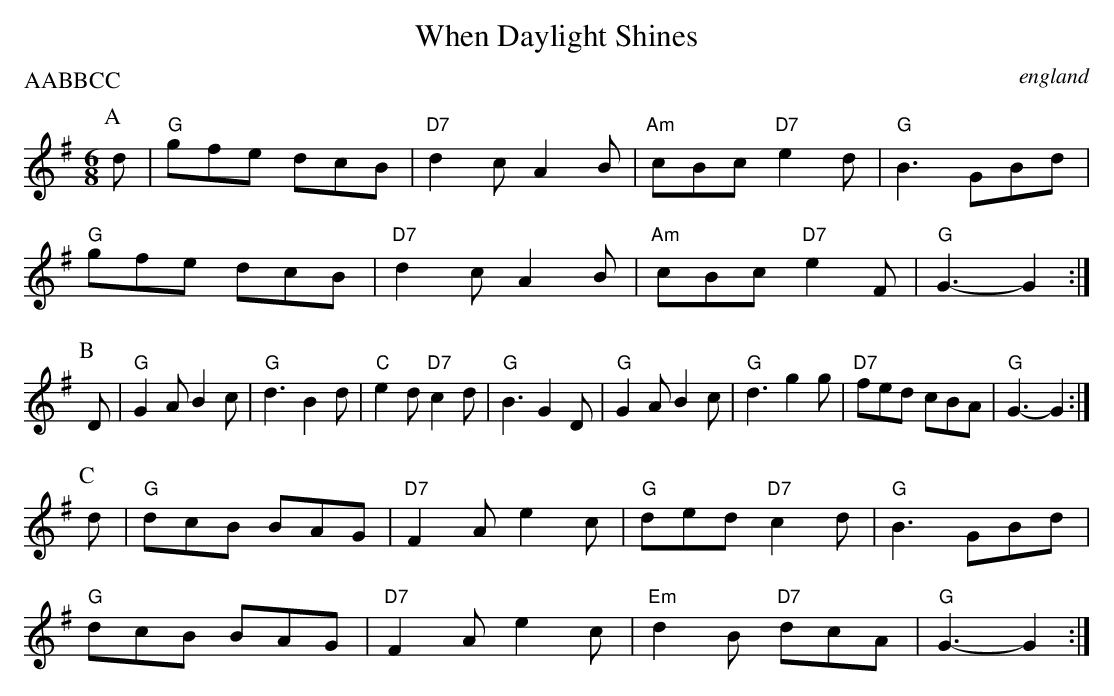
X:1
T:When Daylight Shines
O:england
P:AABBCC
M:6/8
K:G
P:A
d|"G"gfe dcB|"D7"d2c A2B|"Am"cBc "D7"e2d|"G"B3 GBd|
"G"gfe dcB|"D7"d2c A2B|"Am"cBc "D7"e2F|"G"G3 -G2:|
P:B
D|"G"G2A B2c|"G"d3 B2d|"C"e2d "D7"c2d|"G"B3 G2D|"G"G2A B2c|"G"d3 g2g|\
"D7"fed cBA|"G"G3 -G2:|
P:C
d|"G"dcB BAG|"D7"F2A e2c|"G"ded "D7"c2d|"G"B3 GBd|
"G"dcB BAG|"D7"F2A e2c|"Em"d2B "D7"dcA|"G"G3 -G2:|
